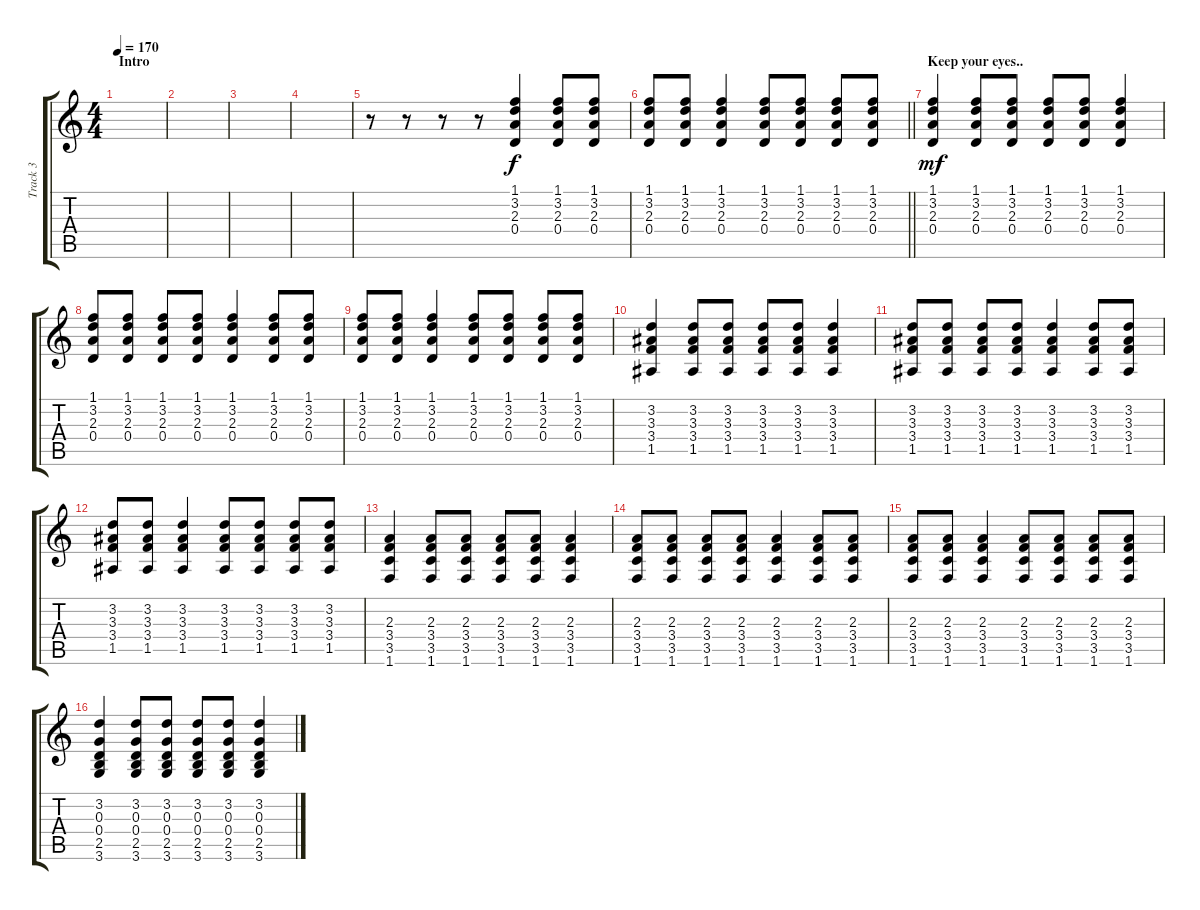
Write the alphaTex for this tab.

\track ("Track 3" "Track 3") {instrument acousticguitarsteel}
\staff {score tabs}
\tuning (E4 B3 G3 D3 A2 E2) {hide}
\ts (4 4)
\section ("" "Intro")
\tempo 170
\clef g2
\ks c
|
|
|
|
r.8 r.8 r.8 r.8 (1.1 3.2 2.3 0.4).4 (1.1 3.2 2.3 0.4).8 (1.1 3.2 2.3 0.4).8 |
\barLineRight lightlight
(1.1 3.2 2.3 0.4).8 (1.1 3.2 2.3 0.4).8 (1.1 3.2 2.3 0.4).4 (1.1 3.2 2.3 0.4).8 (1.1 3.2 2.3 0.4).8 (1.1 3.2 2.3 0.4).8 (1.1 3.2 2.3 0.4).8 |
\section ("" "Keep your eyes..")
(1.1 3.2 2.3 0.4).4{dy mf} (1.1 3.2 2.3 0.4).8 (1.1 3.2 2.3 0.4).8 (1.1 3.2 2.3 0.4).8 (1.1 3.2 2.3 0.4).8 (1.1 3.2 2.3 0.4).4 |
(1.1 3.2 2.3 0.4).8 (1.1 3.2 2.3 0.4).8 (1.1 3.2 2.3 0.4).8 (1.1 3.2 2.3 0.4).8 (1.1 3.2 2.3 0.4).4 (1.1 3.2 2.3 0.4).8 (1.1 3.2 2.3 0.4).8 |
(1.1 3.2 2.3 0.4).8 (1.1 3.2 2.3 0.4).8 (1.1 3.2 2.3 0.4).4 (1.1 3.2 2.3 0.4).8 (1.1 3.2 2.3 0.4).8 (1.1 3.2 2.3 0.4).8 (1.1 3.2 2.3 0.4).8 |
(3.2 3.3 3.4 1.5).4 (3.2 3.3 3.4 1.5).8 (3.2 3.3 3.4 1.5).8 (3.2 3.3 3.4 1.5).8 (3.2 3.3 3.4 1.5).8 (3.2 3.3 3.4 1.5).4 |
(3.2 3.3 3.4 1.5).8 (3.2 3.3 3.4 1.5).8 (3.2 3.3 3.4 1.5).8 (3.2 3.3 3.4 1.5).8 (3.2 3.3 3.4 1.5).4 (3.2 3.3 3.4 1.5).8 (3.2 3.3 3.4 1.5).8 |
(3.2 3.3 3.4 1.5).8 (3.2 3.3 3.4 1.5).8 (3.2 3.3 3.4 1.5).4 (3.2 3.3 3.4 1.5).8 (3.2 3.3 3.4 1.5).8 (3.2 3.3 3.4 1.5).8 (3.2 3.3 3.4 1.5).8 |
(2.3 3.4 3.5 1.6).4 (2.3 3.4 3.5 1.6).8 (2.3 3.4 3.5 1.6).8 (2.3 3.4 3.5 1.6).8 (2.3 3.4 3.5 1.6).8 (2.3 3.4 3.5 1.6).4 |
(2.3 3.4 3.5 1.6).8 (2.3 3.4 3.5 1.6).8 (2.3 3.4 3.5 1.6).8 (2.3 3.4 3.5 1.6).8 (2.3 3.4 3.5 1.6).4 (2.3 3.4 3.5 1.6).8 (2.3 3.4 3.5 1.6).8 |
(2.3 3.4 3.5 1.6).8 (2.3 3.4 3.5 1.6).8 (2.3 3.4 3.5 1.6).4 (2.3 3.4 3.5 1.6).8 (2.3 3.4 3.5 1.6).8 (2.3 3.4 3.5 1.6).8 (2.3 3.4 3.5 1.6).8 |
(3.2 0.3 0.4 2.5 3.6).4 (3.2 0.3 0.4 2.5 3.6).8 (3.2 0.3 0.4 2.5 3.6).8 (3.2 0.3 0.4 2.5 3.6).8 (3.2 0.3 0.4 2.5 3.6).8 (3.2 0.3 0.4 2.5 3.6).4
